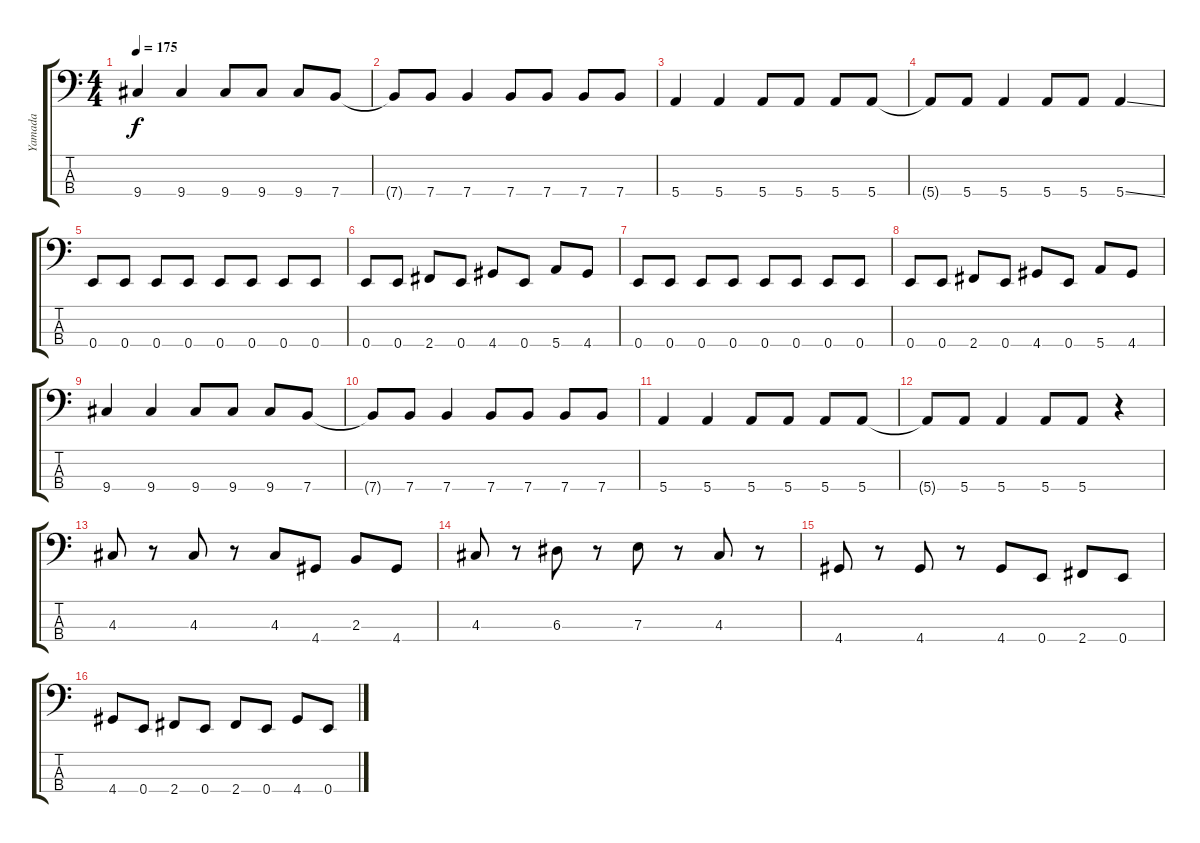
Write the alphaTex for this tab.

\track ("Yamada" "Yamada") {instrument electricbasspick}
\staff {score tabs}
\tuning (G2 D2 A1 E1) {hide}
\ts (4 4)
\tempo 175
\clef f4
\ks c
9.4.4{dy f} 9.4.4 9.4.8 9.4.8 9.4.8 7.4.8 |
7.4{t}.8 7.4.8 7.4.4 7.4.8 7.4.8 7.4.8 7.4.8 |
5.4.4 5.4.4 5.4.8 5.4.8 5.4.8 5.4.8 |
5.4{t}.8 5.4.8 5.4.4 5.4.8 5.4.8 5.4{ss}.4 |
0.4.8 0.4.8 0.4.8 0.4.8 0.4.8 0.4.8 0.4.8 0.4.8 |
0.4.8 0.4.8 2.4.8 0.4.8 4.4.8 0.4.8 5.4.8 4.4.8 |
0.4.8 0.4.8 0.4.8 0.4.8 0.4.8 0.4.8 0.4.8 0.4.8 |
0.4.8 0.4.8 2.4.8 0.4.8 4.4.8 0.4.8 5.4.8 4.4.8 |
9.4.4 9.4.4 9.4.8 9.4.8 9.4.8 7.4.8 |
7.4{t}.8 7.4.8 7.4.4 7.4.8 7.4.8 7.4.8 7.4.8 |
5.4.4 5.4.4 5.4.8 5.4.8 5.4.8 5.4.8 |
5.4{t}.8 5.4.8 5.4.4 5.4.8 5.4.8 r.4 |
4.3.8 r.8 4.3.8 r.8 4.3.8 4.4.8 2.3.8 4.4.8 |
4.3.8 r.8 6.3.8 r.8 7.3.8 r.8 4.3.8 r.8 |
4.4.8 r.8 4.4.8 r.8 4.4.8 0.4.8 2.4.8 0.4.8 |
4.4.8 0.4.8 2.4.8 0.4.8 2.4.8 0.4.8 4.4.8 0.4.8
